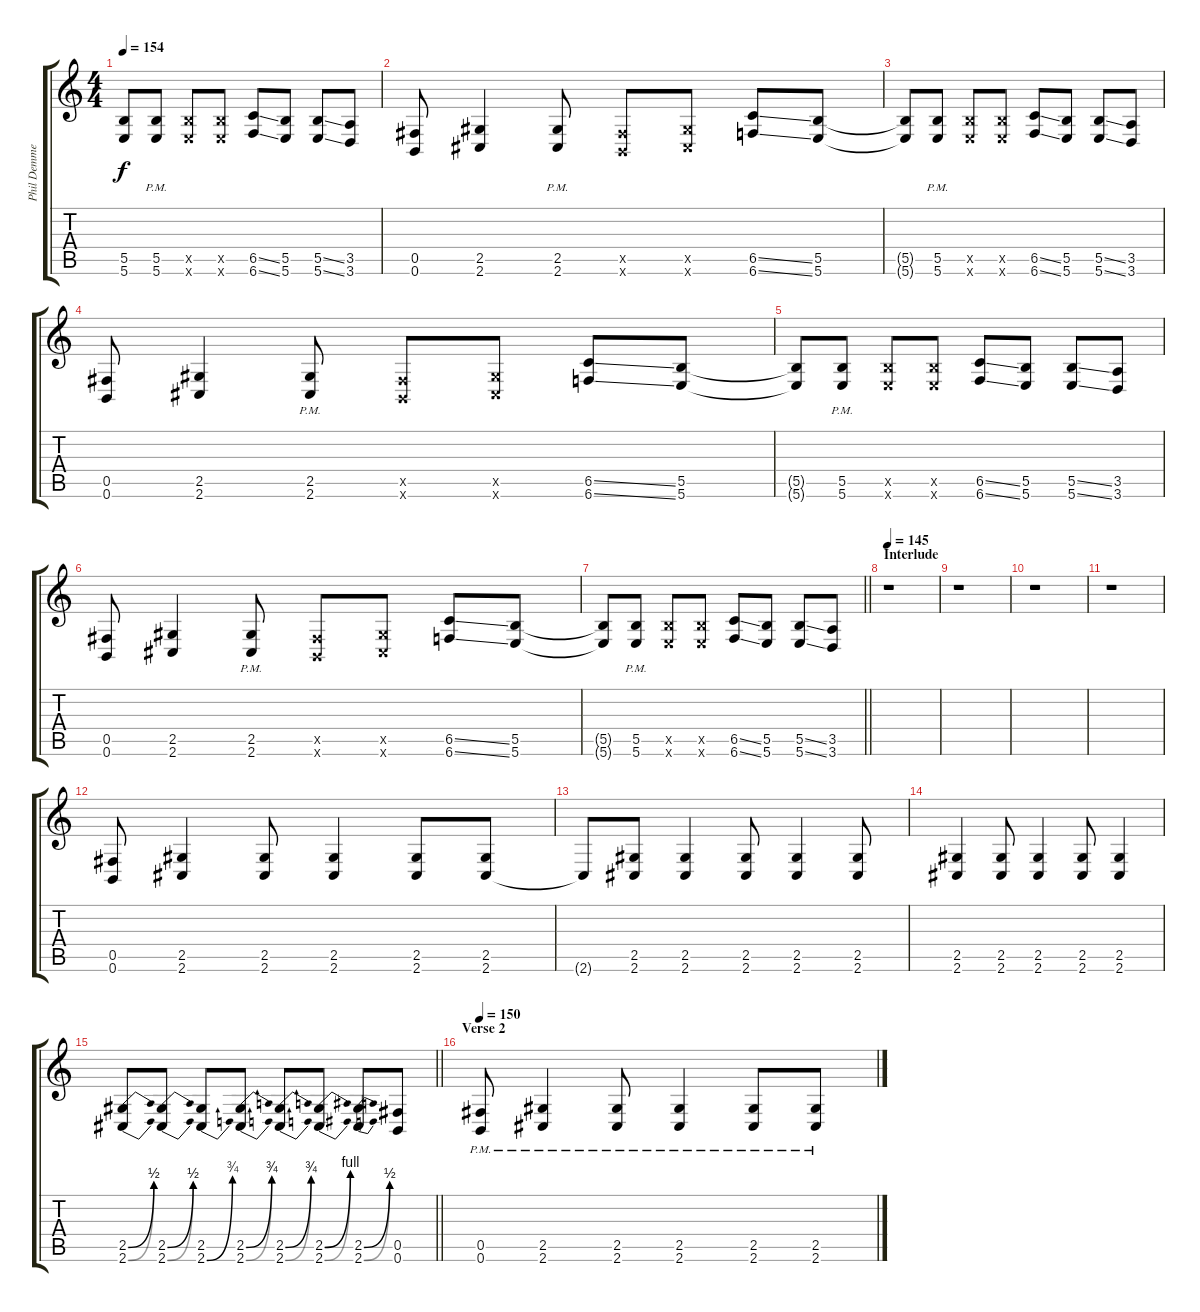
\track ("Phil Demmel" "Phil Demme") {instrument distortionguitar}
\staff {score tabs}
\tuning (Db4 Ab3 E3 B2 Gb2 B1) {hide}
\ts (4 4)
\tempo 154
\clef g2
\ks c
(5.5{t} 5.6{t}).8{dy f} (5.5{pm} 5.6{pm}).8 (5.5{x} 5.6{x}).8 (5.5{x} 5.6{x}).8 (6.5{ss} 6.6{ss}).8 (5.5 5.6).8 (5.5{ss} 5.6{ss}).8 (3.5 3.6).8 |
(0.5 0.6).8 (2.5 2.6).4 (2.5{pm} 2.6{pm}).8 (0.5{x} 0.6{x}).8 (2.5{x} 2.6{x}).8 (6.5{ss} 6.6{ss}).8 (5.5 5.6).8 |
(5.5{t} 5.6{t}).8 (5.5{pm} 5.6{pm}).8 (5.5{x} 5.6{x}).8 (5.5{x} 5.6{x}).8 (6.5{ss} 6.6{ss}).8 (5.5 5.6).8 (5.5{ss} 5.6{ss}).8 (3.5 3.6).8 |
(0.5 0.6).8 (2.5 2.6).4 (2.5{pm} 2.6{pm}).8 (0.5{x} 0.6{x}).8 (2.5{x} 2.6{x}).8 (6.5{ss} 6.6{ss}).8 (5.5 5.6).8 |
(5.5{t} 5.6{t}).8 (5.5{pm} 5.6{pm}).8 (5.5{x} 5.6{x}).8 (5.5{x} 5.6{x}).8 (6.5{ss} 6.6{ss}).8 (5.5 5.6).8 (5.5{ss} 5.6{ss}).8 (3.5 3.6).8 |
(0.5 0.6).8 (2.5 2.6).4 (2.5{pm} 2.6{pm}).8 (0.5{x} 0.6{x}).8 (2.5{x} 2.6{x}).8 (6.5{ss} 6.6{ss}).8 (5.5 5.6).8 |
\barLineRight lightlight
(5.5{t} 5.6{t}).8 (5.5{pm} 5.6{pm}).8 (5.5{x} 5.6{x}).8 (5.5{x} 5.6{x}).8 (6.5{ss} 6.6{ss}).8 (5.5 5.6).8 (5.5{ss} 5.6{ss}).8 (3.5 3.6).8 |
\section ("" "Interlude")
\tempo 145
r.1 |
r.1 |
r.1 |
r.1 |
(0.5 0.6).8 (2.5 2.6).4 (2.5 2.6).8 (2.5 2.6).4 (2.5 2.6).8 (2.5 2.6).8 |
2.6{t}.8 (2.5 2.6).8 (2.5 2.6).4 (2.5 2.6).8 (2.5 2.6).4 (2.5 2.6).8 |
(2.5 2.6).4 (2.5 2.6).8 (2.5 2.6).4 (2.5 2.6).8 (2.5 2.6).4 |
\barLineRight lightlight
(2.5{be (bend 0 0 60 2)} 2.6{be (bend 0 0 60 2)}).8 (2.5{be (bend 0 0 60 2)} 2.6{be (bend 0 0 60 2)}).8 (2.5 2.6{be (bend 0 0 60 3)}).8 (2.5{be (bend 0 0 60 3)} 2.6{be (bend 0 0 60 3)}).8 (2.5{be (bend 0 0 60 3)} 2.6{be (bend 0 0 60 3)}).8 (2.5{be (bend 0 0 60 4)} 2.6{be (bend 0 0 60 4)}).8 (2.5{be (bend 0 0 60 2)} 2.6{be (bend 0 0 60 2)}).8 (0.5 0.6).8 |
\section ("" "Verse 2")
\tempo 150
(0.5{pm} 0.6{pm}).8 (2.5{pm} 2.6{pm}).4 (2.5{pm} 2.6{pm}).8 (2.5{pm} 2.6{pm}).4 (2.5{pm} 2.6{pm}).8 (2.5{pm} 2.6{pm}).8
